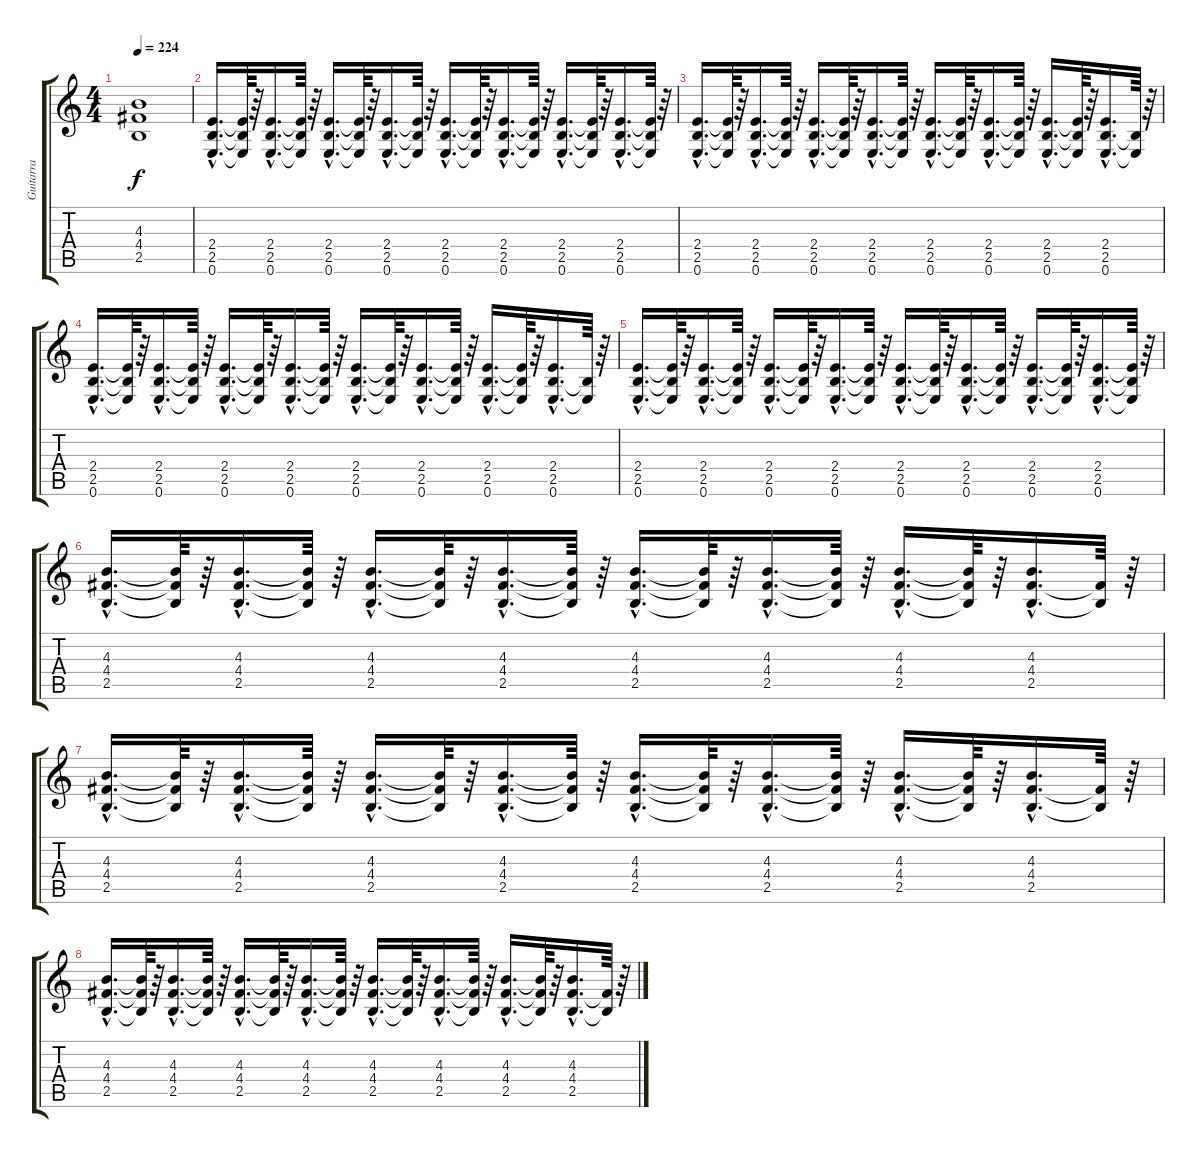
\track ("Guitarra" "Guitarra") {instrument overdrivenguitar}
\staff {score tabs}
\tuning (E4 B3 G3 D3 A2 E2) {hide}
\ts (4 4)
\tempo 224
\clef g2
\ks c
(4.3{t} 4.4{t} 2.5{t}).1{dy f} |
(2.4{hac} 2.5{hac} 0.6{hac}).16{d volume 11 instrument distortionguitar} (2.4{t} 2.5{t} 0.6{t}).64 r.64 (2.4{hac} 2.5{hac} 0.6{hac}).16{d} (2.4{t} 2.5{t} 0.6{t}).64 r.64 (2.4{hac} 2.5{hac} 0.6{hac}).16{d} (2.4{t} 2.5{t} 0.6{t}).64 r.64 (2.4{hac} 2.5{hac} 0.6{hac}).16{d} (2.4{t} 2.5{t} 0.6{t}).64 r.64 (2.4{hac} 2.5{hac} 0.6{hac}).16{d} (2.4{t} 2.5{t} 0.6{t}).64 r.64 (2.4{hac} 2.5{hac} 0.6{hac}).16{d} (2.4{t} 2.5{t} 0.6{t}).64 r.64 (2.4{hac} 2.5{hac} 0.6{hac}).16{d} (2.4{t} 2.5{t} 0.6{t}).64 r.64 (2.4{hac} 2.5{hac} 0.6{hac}).16{d} (2.4{t} 2.5{t} 0.6{t}).64 r.64 |
(2.4{hac} 2.5{hac} 0.6{hac}).16{d} (2.4{t} 2.5{t} 0.6{t}).64 r.64 (2.4{hac} 2.5{hac} 0.6{hac}).16{d} (2.4{t} 2.5{t} 0.6{t}).64 r.64 (2.4{hac} 2.5{hac} 0.6{hac}).16{d} (2.4{t} 2.5{t} 0.6{t}).64 r.64 (2.4{hac} 2.5{hac} 0.6{hac}).16{d} (2.4{t} 2.5{t} 0.6{t}).64 r.64 (2.4{hac} 2.5{hac} 0.6{hac}).16{d} (2.4{t} 2.5{t} 0.6{t}).64 r.64 (2.4{hac} 2.5{hac} 0.6{hac}).16{d} (2.4{t} 2.5{t} 0.6{t}).64 r.64 (2.4{hac} 2.5{hac} 0.6{hac}).16{d} (2.4{t} 2.5{t} 0.6{t}).64 r.64 (2.4{hac} 2.5{hac} 0.6{hac}).16{d} (2.5{t} 0.6{t}).64 r.64 |
(2.4{hac} 2.5{hac} 0.6{hac}).16{d} (2.4{t} 2.5{t} 0.6{t}).64 r.64 (2.4{hac} 2.5{hac} 0.6{hac}).16{d} (2.4{t} 2.5{t} 0.6{t}).64 r.64 (2.4{hac} 2.5{hac} 0.6{hac}).16{d} (2.4{t} 2.5{t} 0.6{t}).64 r.64 (2.4{hac} 2.5{hac} 0.6{hac}).16{d} (2.4{t} 2.5{t} 0.6{t}).64 r.64 (2.4{hac} 2.5{hac} 0.6{hac}).16{d} (2.4{t} 2.5{t} 0.6{t}).64 r.64 (2.4{hac} 2.5{hac} 0.6{hac}).16{d} (2.4{t} 2.5{t} 0.6{t}).64 r.64 (2.4{hac} 2.5{hac} 0.6{hac}).16{d} (2.4{t} 2.5{t} 0.6{t}).64 r.64 (2.4{hac} 2.5{hac} 0.6{hac}).16{d} (2.5{t} 0.6{t}).64 r.64 |
(2.4{hac} 2.5{hac} 0.6{hac}).16{d} (2.4{t} 2.5{t} 0.6{t}).64 r.64 (2.4{hac} 2.5{hac} 0.6{hac}).16{d} (2.4{t} 2.5{t} 0.6{t}).64 r.64 (2.4{hac} 2.5{hac} 0.6{hac}).16{d} (2.4{t} 2.5{t} 0.6{t}).64 r.64 (2.4{hac} 2.5{hac} 0.6{hac}).16{d} (2.4{t} 2.5{t} 0.6{t}).64 r.64 (2.4{hac} 2.5{hac} 0.6{hac}).16{d} (2.4{t} 2.5{t} 0.6{t}).64 r.64 (2.4{hac} 2.5{hac} 0.6{hac}).16{d} (2.4{t} 2.5{t} 0.6{t}).64 r.64 (2.4{hac} 2.5{hac} 0.6{hac}).16{d} (2.4{t} 2.5{t} 0.6{t}).64 r.64 (2.4{hac} 2.5{hac} 0.6{hac}).16{d} (2.4{t} 2.5{t} 0.6{t}).64 r.64 |
(4.3{hac} 4.4{hac} 2.5{hac}).16{d} (4.3{t} 4.4{t} 2.5{t}).64 r.64 (4.3{hac} 4.4{hac} 2.5{hac}).16{d} (4.3{t} 4.4{t} 2.5{t}).64 r.64 (4.3{hac} 4.4{hac} 2.5{hac}).16{d} (4.3{t} 4.4{t} 2.5{t}).64 r.64 (4.3{hac} 4.4{hac} 2.5{hac}).16{d} (4.3{t} 4.4{t} 2.5{t}).64 r.64 (4.3{hac} 4.4{hac} 2.5{hac}).16{d} (4.3{t} 4.4{t} 2.5{t}).64 r.64 (4.3{hac} 4.4{hac} 2.5{hac}).16{d} (4.3{t} 4.4{t} 2.5{t}).64 r.64 (4.3{hac} 4.4{hac} 2.5{hac}).16{d} (4.3{t} 4.4{t} 2.5{t}).64 r.64 (4.3{hac} 4.4{hac} 2.5{hac}).16{d} (4.4{t} 2.5{t}).64 r.64 |
(4.3{hac} 4.4{hac} 2.5{hac}).16{d} (4.3{t} 4.4{t} 2.5{t}).64 r.64 (4.3{hac} 4.4{hac} 2.5{hac}).16{d} (4.3{t} 4.4{t} 2.5{t}).64 r.64 (4.3{hac} 4.4{hac} 2.5{hac}).16{d} (4.3{t} 4.4{t} 2.5{t}).64 r.64 (4.3{hac} 4.4{hac} 2.5{hac}).16{d} (4.3{t} 4.4{t} 2.5{t}).64 r.64 (4.3{hac} 4.4{hac} 2.5{hac}).16{d} (4.3{t} 4.4{t} 2.5{t}).64 r.64 (4.3{hac} 4.4{hac} 2.5{hac}).16{d} (4.3{t} 4.4{t} 2.5{t}).64 r.64 (4.3{hac} 4.4{hac} 2.5{hac}).16{d} (4.3{t} 4.4{t} 2.5{t}).64 r.64 (4.3{hac} 4.4{hac} 2.5{hac}).16{d} (4.4{t} 2.5{t}).64 r.64 |
(4.3{hac} 4.4{hac} 2.5{hac}).16{d} (4.3{t} 4.4{t} 2.5{t}).64 r.64 (4.3{hac} 4.4{hac} 2.5{hac}).16{d} (4.3{t} 4.4{t} 2.5{t}).64 r.64 (4.3{hac} 4.4{hac} 2.5{hac}).16{d} (4.3{t} 4.4{t} 2.5{t}).64 r.64 (4.3{hac} 4.4{hac} 2.5{hac}).16{d} (4.3{t} 4.4{t} 2.5{t}).64 r.64 (4.3{hac} 4.4{hac} 2.5{hac}).16{d} (4.3{t} 4.4{t} 2.5{t}).64 r.64 (4.3{hac} 4.4{hac} 2.5{hac}).16{d} (4.3{t} 4.4{t} 2.5{t}).64 r.64 (4.3{hac} 4.4{hac} 2.5{hac}).16{d} (4.3{t} 4.4{t} 2.5{t}).64 r.64 (4.3{hac} 4.4{hac} 2.5{hac}).16{d} (4.4{t} 2.5{t}).64 r.64
